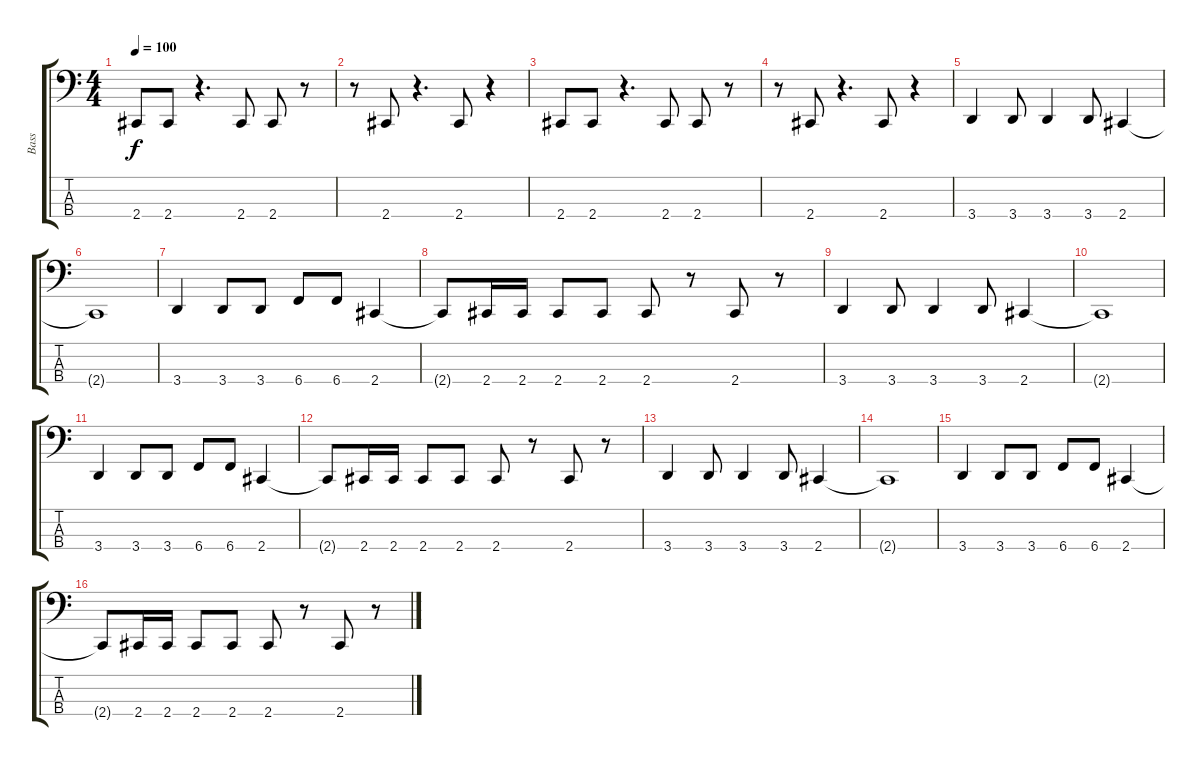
\track ("Bass" "Bass") {instrument electricbassfinger}
\staff {score tabs}
\tuning (E2 B1 Gb1 B0) {hide}
\ts (4 4)
\tempo 100
\clef f4
\ks c
2.4.8{dy f} 2.4.8 r.4{d} 2.4.8 2.4.8 r.8 |
r.8 2.4.8 r.4{d} 2.4.8 r.4 |
2.4.8 2.4.8 r.4{d} 2.4.8 2.4.8 r.8 |
r.8 2.4.8 r.4{d} 2.4.8 r.4 |
3.4.4 3.4.8 3.4.4 3.4.8 2.4.4 |
2.4{t}.1 |
3.4.4 3.4.8 3.4.8 6.4.8 6.4.8 2.4.4 |
2.4{t}.8 2.4.16 2.4.16 2.4.8 2.4.8 2.4.8 r.8 2.4.8 r.8 |
3.4.4 3.4.8 3.4.4 3.4.8 2.4.4 |
2.4{t}.1 |
3.4.4 3.4.8 3.4.8 6.4.8 6.4.8 2.4.4 |
2.4{t}.8 2.4.16 2.4.16 2.4.8 2.4.8 2.4.8 r.8 2.4.8 r.8 |
3.4.4 3.4.8 3.4.4 3.4.8 2.4.4 |
2.4{t}.1 |
3.4.4 3.4.8 3.4.8 6.4.8 6.4.8 2.4.4 |
2.4{t}.8 2.4.16 2.4.16 2.4.8 2.4.8 2.4.8 r.8 2.4.8 r.8
